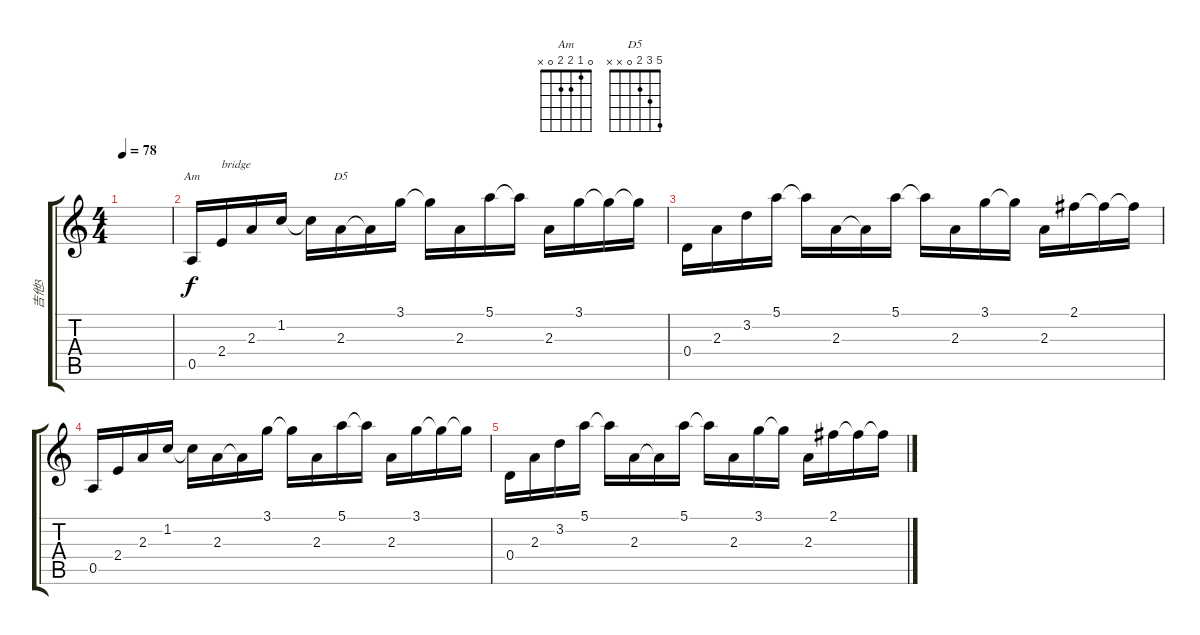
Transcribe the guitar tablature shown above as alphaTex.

\track ("吉他3" "吉他3") {instrument electricguitarclean}
\staff {score tabs}
\tuning (E4 B3 G3 D3 A2 E2) {hide}
\chord ("Am" 0 1 2 2 0 x)
\chord ("D5" 5 3 2 0 x x)
\ts (4 4)
\tempo 78
\clef g2
\ks c
|
0.5.16{ch "Am" volume 14} 2.4.16{txt "bridge"} 2.3.16 1.2.16 1.2{t}.16 2.3.16{ch "D5"} 2.3{t}.16 3.1.16 3.1{t}.16 2.3.16 5.1.16 5.1{t}.16 2.3.16 3.1.16 3.1{t}.16 3.1{t}.16 |
0.4.16 2.3.16 3.2.16 5.1.16 5.1{t}.16 2.3.16 2.3{t}.16 5.1.16 5.1{t}.16 2.3.16 3.1.16 3.1{t}.16 2.3.16 2.1.16 2.1{t}.16 2.1{t}.16 |
0.5.16 2.4.16 2.3.16 1.2.16 1.2{t}.16 2.3.16 2.3{t}.16 3.1.16 3.1{t}.16 2.3.16 5.1.16 5.1{t}.16 2.3.16 3.1.16 3.1{t}.16 3.1{t}.16 |
0.4.16 2.3.16 3.2.16 5.1.16 5.1{t}.16 2.3.16 2.3{t}.16 5.1.16 5.1{t}.16 2.3.16 3.1.16 3.1{t}.16 2.3.16 2.1.16 2.1{t}.16 2.1{t}.16
